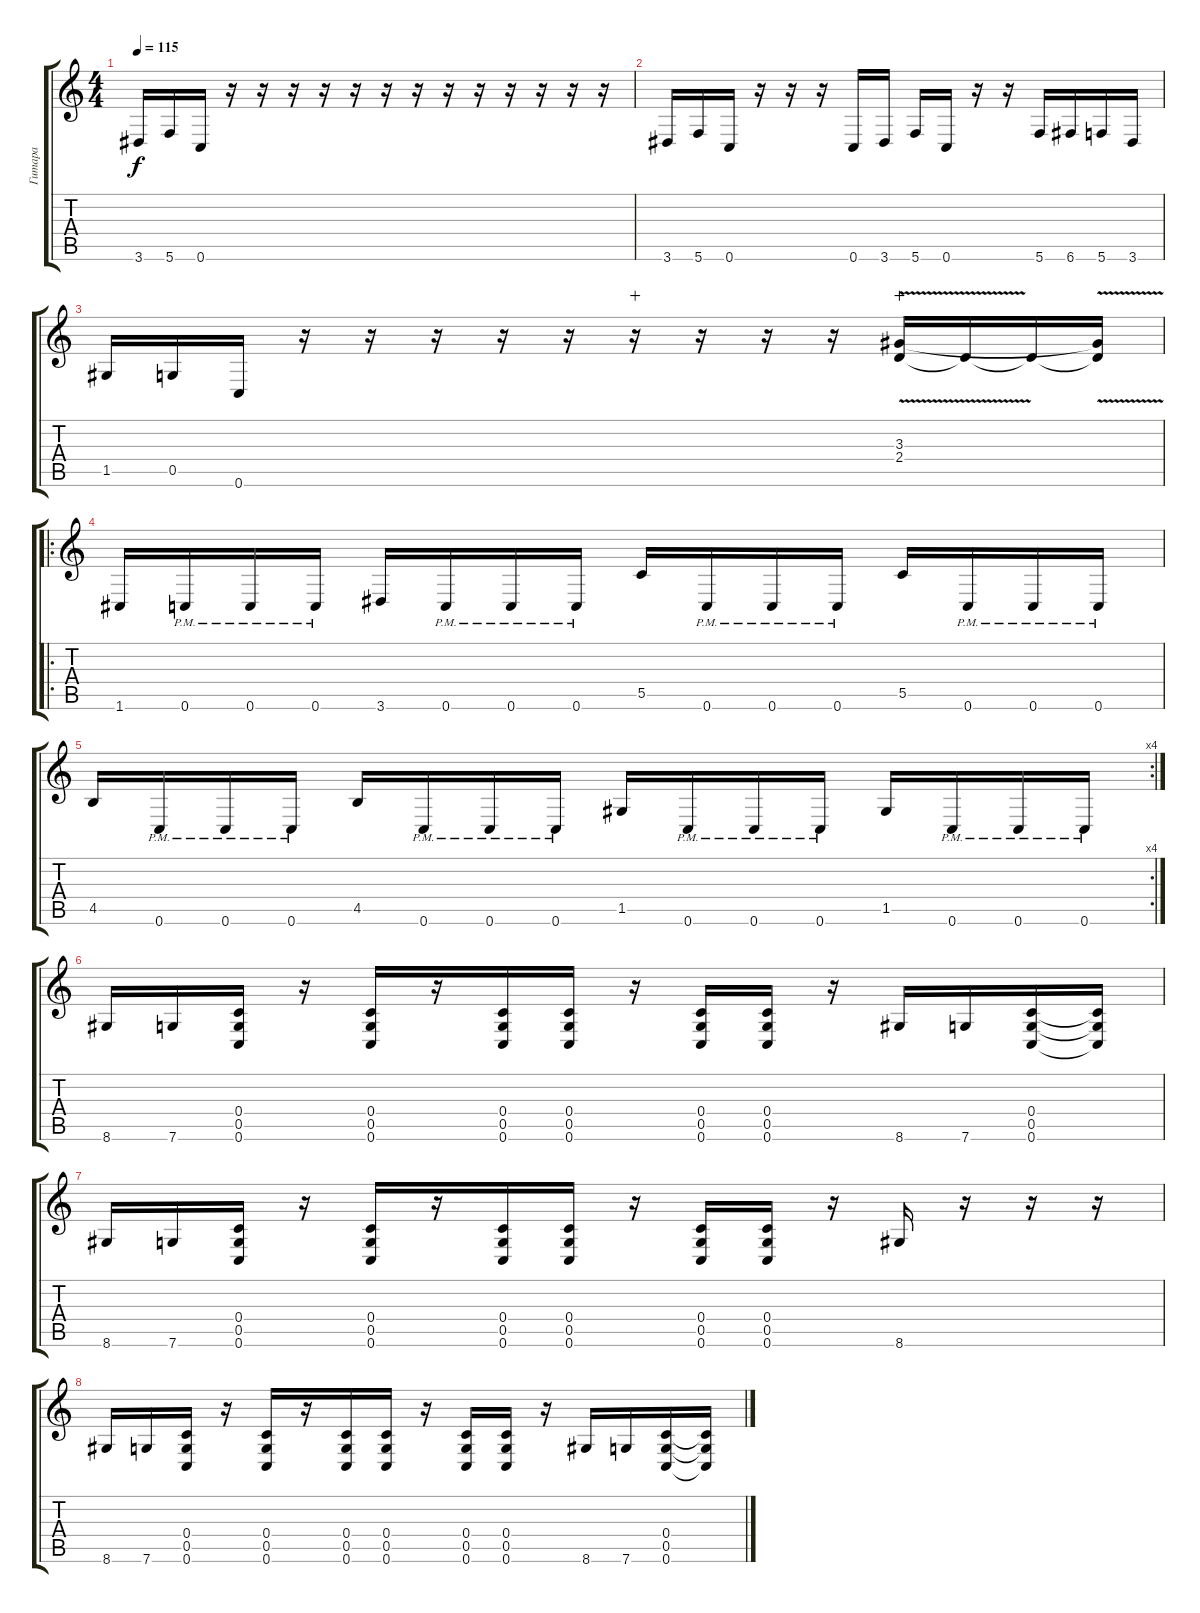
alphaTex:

\track ("Гитара" "Гитара") {instrument distortionguitar}
\staff {score tabs}
\tuning (D4 A3 F3 C3 G2 C2) {hide}
\ts (4 4)
\tempo 115
\clef g2
\ks c
3.6.16{dy f} 5.6.16 0.6.16 r.16 r.16 r.16 r.16 r.16 r.16 r.16 r.16 r.16 r.16 r.16 r.16 r.16 |
3.6.16 5.6.16 0.6.16 r.16 r.16 r.16 0.6.16 3.6.16 5.6.16 0.6.16 r.16 r.16 5.6.16 6.6.16 5.6.16 3.6.16 |
1.5.16 0.5.16 0.6.16 r.16 r.16 r.16 r.16 r.16 r.16{wahc} r.16 r.16 r.16 (3.3{v} 2.4{v}).16{wahc} 2.4{t}.16 2.4{t}.16 (3.3{t} 2.4{t}).16 |
\ro
1.6.16 0.6{pm}.16 0.6{pm}.16 0.6{pm}.16 3.6.16 0.6{pm}.16 0.6{pm}.16 0.6{pm}.16 5.5.16 0.6{pm}.16 0.6{pm}.16 0.6{pm}.16 5.5.16 0.6{pm}.16 0.6{pm}.16 0.6{pm}.16 |
\rc 4
4.5.16 0.6{pm}.16 0.6{pm}.16 0.6{pm}.16 4.5.16 0.6{pm}.16 0.6{pm}.16 0.6{pm}.16 1.5.16 0.6{pm}.16 0.6{pm}.16 0.6{pm}.16 1.5.16 0.6{pm}.16 0.6{pm}.16 0.6{pm}.16 |
8.6.16{volume 8 balance 0} 7.6.16 (0.4 0.5 0.6).16 r.16 (0.4 0.5 0.6).16 r.16 (0.4 0.5 0.6).16 (0.4 0.5 0.6).16 r.16 (0.4 0.5 0.6).16 (0.4 0.5 0.6).16 r.16 8.6.16 7.6.16 (0.4 0.5 0.6).16 (0.4{t} 0.5{t} 0.6{t}).16 |
8.6.16 7.6.16 (0.4 0.5 0.6).16 r.16 (0.4 0.5 0.6).16 r.16 (0.4 0.5 0.6).16 (0.4 0.5 0.6).16 r.16 (0.4 0.5 0.6).16 (0.4 0.5 0.6).16 r.16 8.6.16 r.16 r.16 r.16 |
8.6.16{volume 8 balance 0} 7.6.16 (0.4 0.5 0.6).16 r.16 (0.4 0.5 0.6).16 r.16 (0.4 0.5 0.6).16 (0.4 0.5 0.6).16 r.16 (0.4 0.5 0.6).16 (0.4 0.5 0.6).16 r.16 8.6.16 7.6.16 (0.4 0.5 0.6).16 (0.4{t} 0.5{t} 0.6{t}).16
